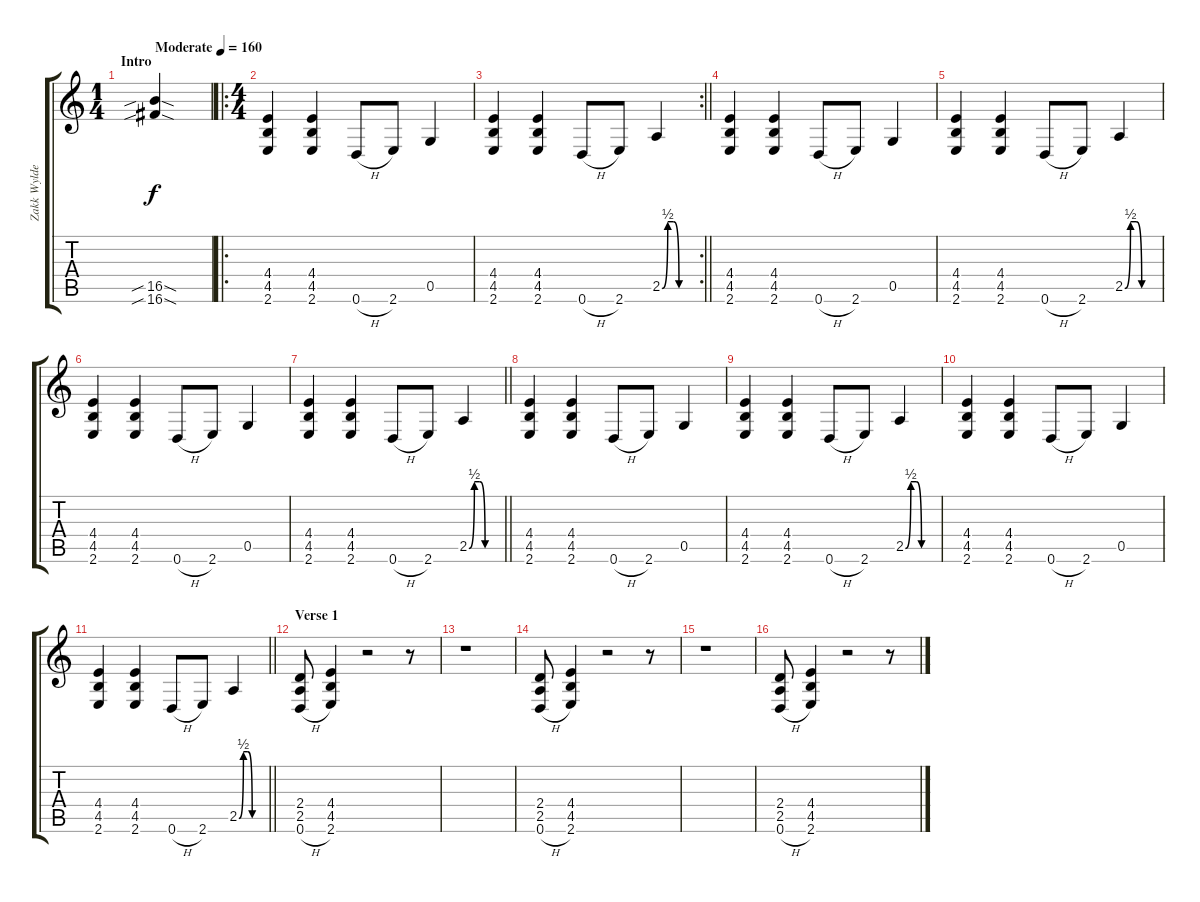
\track ("Zakk Wylde - Rythym Guitar" "Zakk Wylde") {instrument distortionguitar}
\staff {score tabs}
\tuning (D4 A3 F3 C3 G2 D2) {hide}
\ts (1 4)
\section ("" "Intro")
\tempo (160 "Moderate")
\clef g2
\ks c
(16.5{sib sod} 16.6{sib sod}).4{dy f instrument distortionguitar} |
\ro
\ts (4 4)
(4.4 4.5 2.6).4 (4.4 4.5 2.6).4 0.6{h}.8 2.6.8 0.5.4 |
\rc 2
\barLineRight lightlight
(4.4 4.5 2.6).4 (4.4 4.5 2.6).4 0.6{h}.8 2.6.8 2.5{be (custom 0 0 10 2 20 2 30 0 60 0)}.4 |
\section ("" "")
(4.4 4.5 2.6).4 (4.4 4.5 2.6).4 0.6{h}.8 2.6.8 0.5.4 |
(4.4 4.5 2.6).4 (4.4 4.5 2.6).4 0.6{h}.8 2.6.8 2.5{be (custom 0 0 10 2 20 2 30 0 60 0)}.4 |
(4.4 4.5 2.6).4 (4.4 4.5 2.6).4 0.6{h}.8 2.6.8 0.5.4 |
\barLineRight lightlight
(4.4 4.5 2.6).4 (4.4 4.5 2.6).4 0.6{h}.8 2.6.8 2.5{be (custom 0 0 10 2 20 2 30 0 60 0)}.4 |
\section ("" "")
(4.4 4.5 2.6).4 (4.4 4.5 2.6).4 0.6{h}.8 2.6.8 0.5.4 |
(4.4 4.5 2.6).4 (4.4 4.5 2.6).4 0.6{h}.8 2.6.8 2.5{be (custom 0 0 10 2 20 2 30 0 60 0)}.4 |
(4.4 4.5 2.6).4 (4.4 4.5 2.6).4 0.6{h}.8 2.6.8 0.5.4 |
\barLineRight lightlight
(4.4 4.5 2.6).4 (4.4 4.5 2.6).4 0.6{h}.8 2.6.8 2.5{be (custom 0 0 10 2 20 2 30 0 60 0)}.4 |
\section ("" "Verse 1")
(2.4 2.5 0.6{h}).8 (4.4 4.5 2.6).4 r.2 r.8 |
r.1 |
(2.4 2.5 0.6{h}).8 (4.4 4.5 2.6).4 r.2 r.8 |
r.1 |
(2.4 2.5 0.6{h}).8 (4.4 4.5 2.6).4 r.2 r.8
